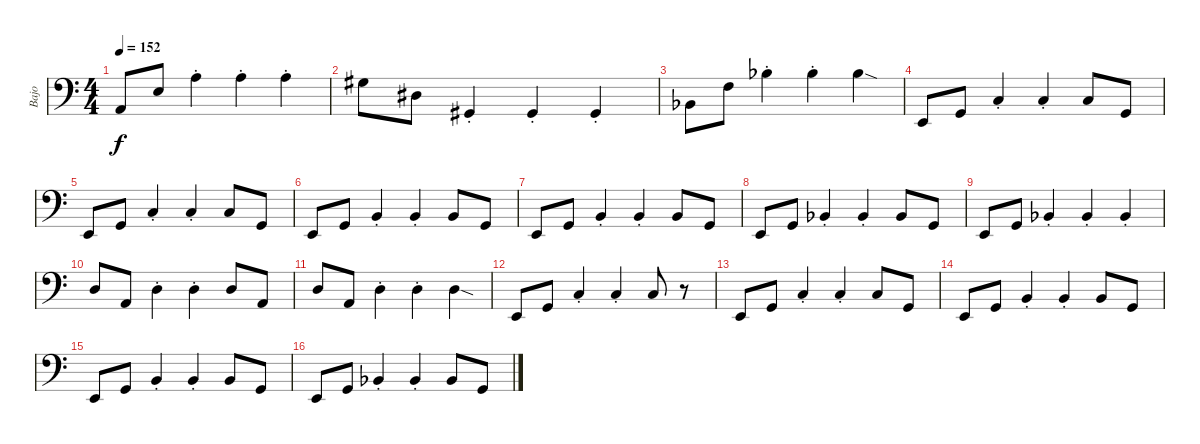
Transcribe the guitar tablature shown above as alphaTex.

\track ("Bajo" "Bajo") {instrument electricbassfinger}
\staff {score}
\tuning (G2 D2 A1 E1) {hide}
\ts (4 4)
\tempo 152
\clef f4
\ks c
0.3.8{dy f} 2.2.8 2.1{st}.4 2.1{st}.4 2.1{st}.4 |
1.1.8 1.2.8 4.4{st}.4 4.4{st}.4 4.4{st}.4 |
1.3{acc b}.8 3.2.8 3.1{st acc b}.4 3.1{st acc b}.4 3.1{sod acc b}.4 |
0.4.8 3.4.8 3.3{st}.4 3.3{st}.4 3.3.8 3.4.8 |
0.4.8 3.4.8 3.3{st}.4 3.3{st}.4 3.3.8 3.4.8 |
0.4.8 3.4.8 2.3{st}.4 2.3{st}.4 2.3.8 3.4.8 |
0.4.8 3.4.8 2.3{st}.4 2.3{st}.4 2.3.8 3.4.8 |
0.4.8 3.4.8 1.3{st acc b}.4 1.3{st acc b}.4 1.3{acc b}.8 3.4.8 |
0.4.8 3.4.8 1.3{st acc b}.4 1.3{st acc b}.4 1.3{st acc b}.4 |
0.2.8 0.3.8 0.2{st}.4 0.2{st}.4 0.2.8 0.3.8 |
0.2.8 0.3.8 0.2{st}.4 0.2{st}.4 0.2{sod}.4 |
0.4.8 3.4.8 3.3{st}.4 3.3{st}.4 3.3.8 r.8 |
0.4.8 3.4.8 3.3{st}.4 3.3{st}.4 3.3.8 3.4.8 |
0.4.8 3.4.8 2.3{st}.4 2.3{st}.4 2.3.8 3.4.8 |
0.4.8 3.4.8 2.3{st}.4 2.3{st}.4 2.3.8 3.4.8 |
0.4.8 3.4.8 1.3{st acc b}.4 1.3{st acc b}.4 1.3{acc b}.8 3.4.8
